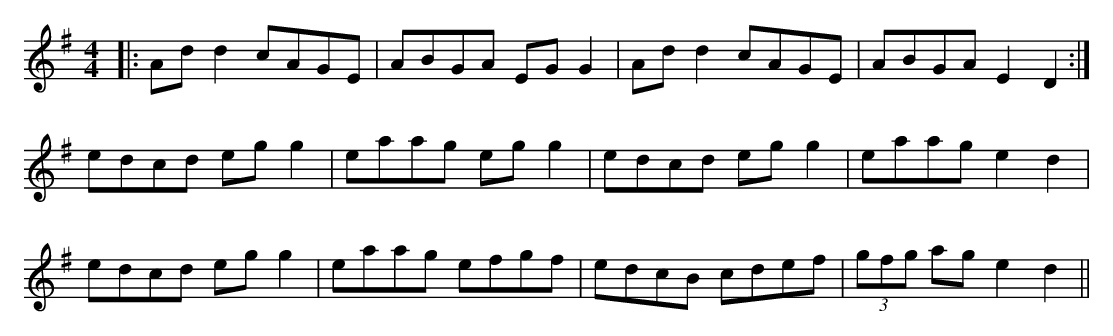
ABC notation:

X:1
M:4/4
K:Dmix
|:Add2 cAGE|ABGA EGG2|Add2 cAGE|ABGA E2D2:|
edcd egg2|eaag egg2|edcd egg2|eaag e2d2|
edcd egg2|eaag efgf|edcB cdef|(3gfg ag e2d2||
